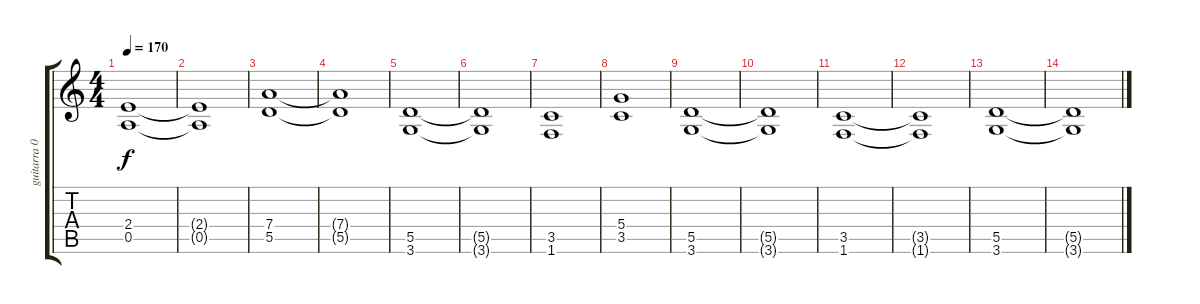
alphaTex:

\track ("guitarra 02" "guitarra 0") {instrument distortionguitar}
\staff {score tabs}
\tuning (E4 B3 G3 D3 A2 E2) {hide}
\ts (4 4)
\tempo 170
\clef g2
\ks c
(2.4 0.5).1{dy f} |
(2.4{t} 0.5{t}).1 |
(7.4 5.5).1 |
(7.4{t} 5.5{t}).1 |
(5.5 3.6).1 |
(5.5{t} 3.6{t}).1 |
(3.5 1.6).1 |
(5.4 3.5).1 |
(5.5 3.6).1 |
(5.5{t} 3.6{t}).1 |
(3.5 1.6).1 |
(3.5{t} 1.6{t}).1 |
(5.5 3.6).1 |
(5.5{t} 3.6{t}).1
